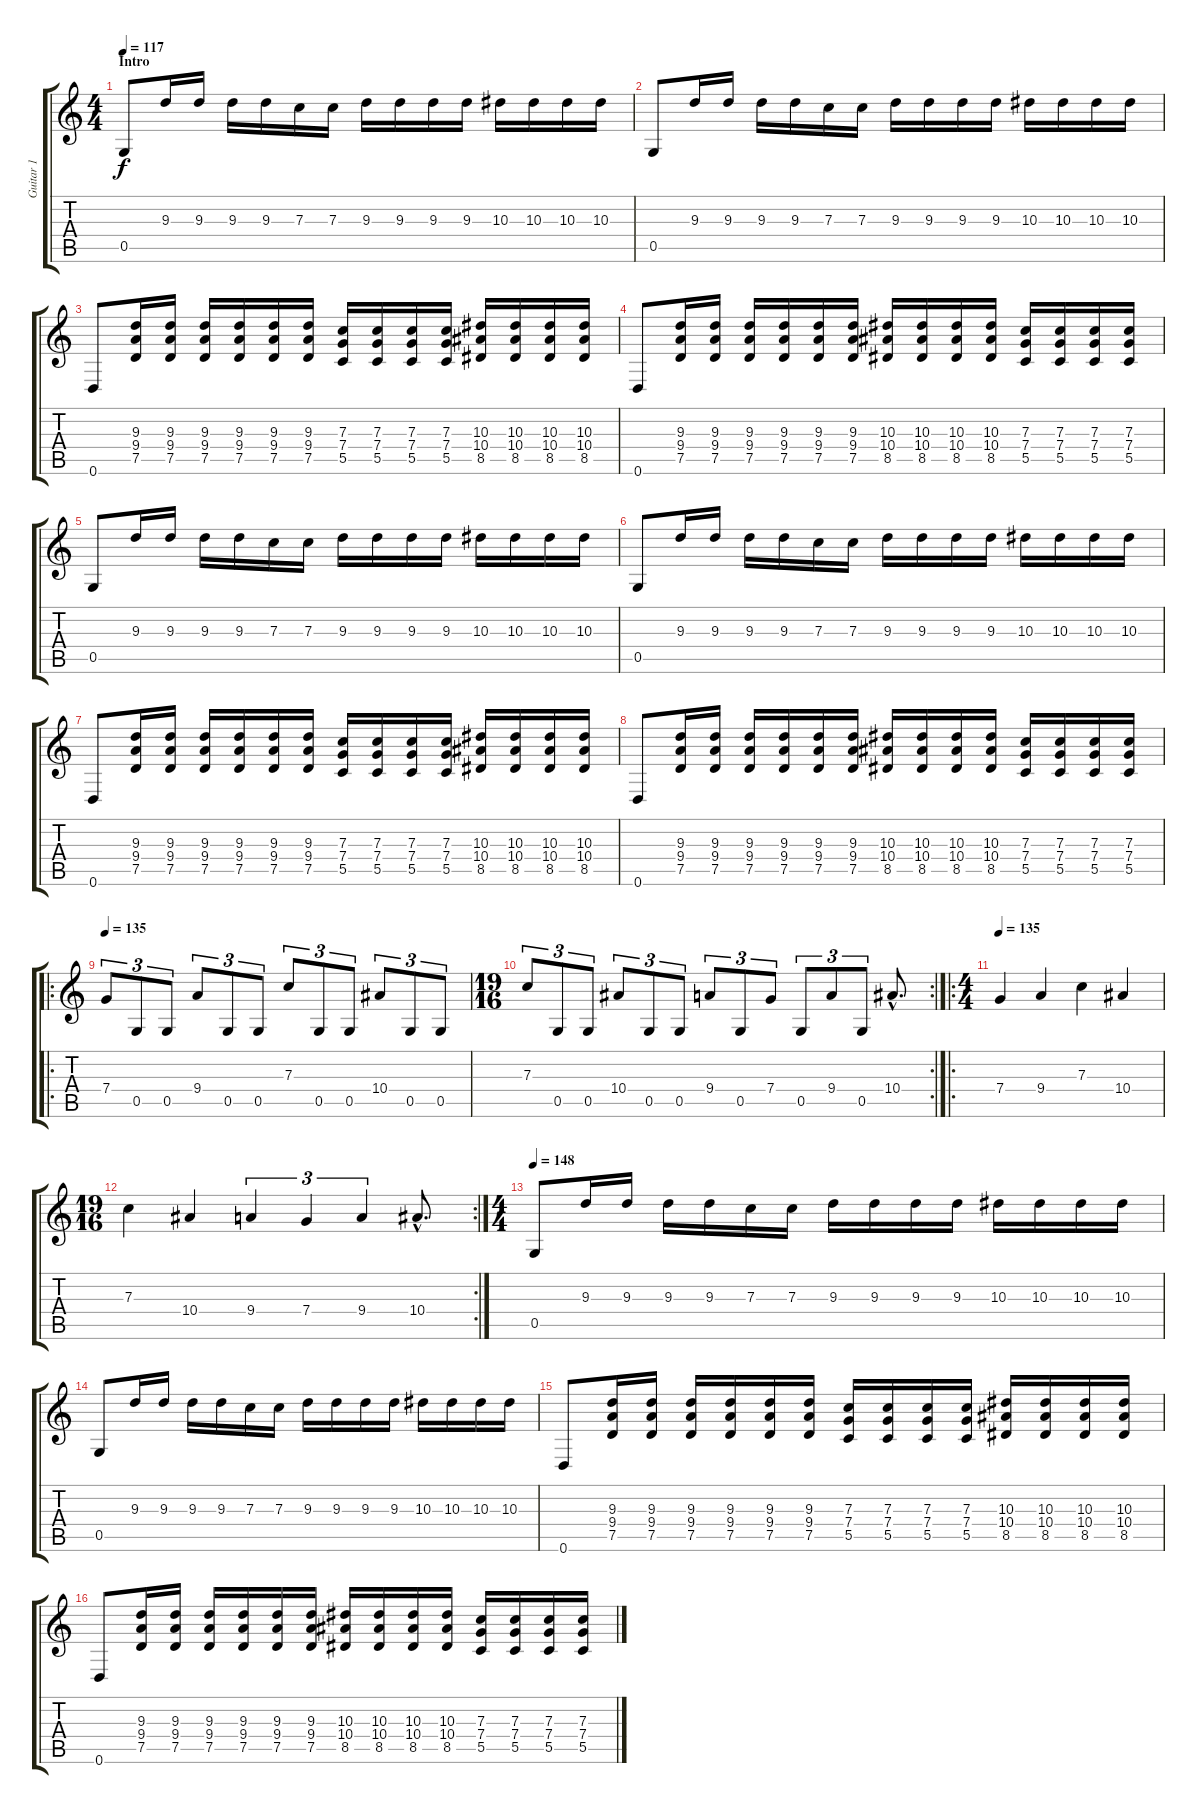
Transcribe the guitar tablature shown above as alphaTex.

\track ("Guitar 1" "Guitar 1") {instrument distortionguitar}
\staff {score tabs}
\tuning (D4 A3 F3 C3 G2 D2) {hide}
\ts (4 4)
\section ("" "Intro")
\tempo 117
\tempo 148
\tempo 117
\clef g2
\ks c
0.5.8{dy f volume 16 balance 16 instrument distortionguitar} 9.3.16 9.3.16 9.3.16 9.3.16 7.3.16 7.3.16 9.3.16 9.3.16 9.3.16 9.3.16 10.3.16 10.3.16 10.3.16 10.3.16 |
0.5.8 9.3.16 9.3.16 9.3.16 9.3.16 7.3.16 7.3.16 9.3.16 9.3.16 9.3.16 9.3.16 10.3.16 10.3.16 10.3.16 10.3.16 |
0.6.8 (9.3 9.4 7.5).16 (9.3 9.4 7.5).16 (9.3 9.4 7.5).16 (9.3 9.4 7.5).16 (9.3 9.4 7.5).16 (9.3 9.4 7.5).16 (7.3 7.4 5.5).16 (7.3 7.4 5.5).16 (7.3 7.4 5.5).16 (7.3 7.4 5.5).16 (10.3 10.4 8.5).16 (10.3 10.4 8.5).16 (10.3 10.4 8.5).16 (10.3 10.4 8.5).16 |
0.6.8 (9.3 9.4 7.5).16 (9.3 9.4 7.5).16 (9.3 9.4 7.5).16 (9.3 9.4 7.5).16 (9.3 9.4 7.5).16 (9.3 9.4 7.5).16 (10.3 10.4 8.5).16 (10.3 10.4 8.5).16 (10.3 10.4 8.5).16 (10.3 10.4 8.5).16 (7.3 7.4 5.5).16 (7.3 7.4 5.5).16 (7.3 7.4 5.5).16 (7.3 7.4 5.5).16 |
0.5.8 9.3.16 9.3.16 9.3.16 9.3.16 7.3.16 7.3.16 9.3.16 9.3.16 9.3.16 9.3.16 10.3.16 10.3.16 10.3.16 10.3.16 |
0.5.8 9.3.16 9.3.16 9.3.16 9.3.16 7.3.16 7.3.16 9.3.16 9.3.16 9.3.16 9.3.16 10.3.16 10.3.16 10.3.16 10.3.16 |
0.6.8 (9.3 9.4 7.5).16 (9.3 9.4 7.5).16 (9.3 9.4 7.5).16 (9.3 9.4 7.5).16 (9.3 9.4 7.5).16 (9.3 9.4 7.5).16 (7.3 7.4 5.5).16 (7.3 7.4 5.5).16 (7.3 7.4 5.5).16 (7.3 7.4 5.5).16 (10.3 10.4 8.5).16 (10.3 10.4 8.5).16 (10.3 10.4 8.5).16 (10.3 10.4 8.5).16 |
0.6.8 (9.3 9.4 7.5).16 (9.3 9.4 7.5).16 (9.3 9.4 7.5).16 (9.3 9.4 7.5).16 (9.3 9.4 7.5).16 (9.3 9.4 7.5).16 (10.3 10.4 8.5).16 (10.3 10.4 8.5).16 (10.3 10.4 8.5).16 (10.3 10.4 8.5).16 (7.3 7.4 5.5).16 (7.3 7.4 5.5).16 (7.3 7.4 5.5).16 (7.3 7.4 5.5).16 |
\ro
\tempo 135
7.4.8{tu (3 2)} 0.5.8{tu (3 2)} 0.5.8{tu (3 2)} 9.4.8{tu (3 2)} 0.5.8{tu (3 2)} 0.5.8{tu (3 2)} 7.3.8{tu (3 2)} 0.5.8{tu (3 2)} 0.5.8{tu (3 2)} 10.4.8{tu (3 2)} 0.5.8{tu (3 2)} 0.5.8{tu (3 2)} |
\rc 2
\ts (19 16)
7.3.8{tu (3 2)} 0.5.8{tu (3 2)} 0.5.8{tu (3 2)} 10.4.8{tu (3 2)} 0.5.8{tu (3 2)} 0.5.8{tu (3 2)} 9.4.8{tu (3 2)} 0.5.8{tu (3 2)} 7.4.8{tu (3 2)} 0.5.8{tu (3 2)} 9.4.8{tu (3 2)} 0.5.8{tu (3 2)} 10.4{hac}.8{d} |
\ro
\ts (4 4)
\tempo 135
7.4.4 9.4.4 7.3.4 10.4.4 |
\rc 2
\ts (19 16)
7.3.4 10.4.4 9.4.4{tu (3 2)} 7.4.4{tu (3 2)} 9.4.4{tu (3 2)} 10.4{hac}.8{d} |
\ts (4 4)
\tempo 148
0.5.8 9.3.16 9.3.16 9.3.16 9.3.16 7.3.16 7.3.16 9.3.16 9.3.16 9.3.16 9.3.16 10.3.16 10.3.16 10.3.16 10.3.16 |
0.5.8 9.3.16 9.3.16 9.3.16 9.3.16 7.3.16 7.3.16 9.3.16 9.3.16 9.3.16 9.3.16 10.3.16 10.3.16 10.3.16 10.3.16 |
0.6.8 (9.3 9.4 7.5).16 (9.3 9.4 7.5).16 (9.3 9.4 7.5).16 (9.3 9.4 7.5).16 (9.3 9.4 7.5).16 (9.3 9.4 7.5).16 (7.3 7.4 5.5).16 (7.3 7.4 5.5).16 (7.3 7.4 5.5).16 (7.3 7.4 5.5).16 (10.3 10.4 8.5).16 (10.3 10.4 8.5).16 (10.3 10.4 8.5).16 (10.3 10.4 8.5).16 |
0.6.8 (9.3 9.4 7.5).16 (9.3 9.4 7.5).16 (9.3 9.4 7.5).16 (9.3 9.4 7.5).16 (9.3 9.4 7.5).16 (9.3 9.4 7.5).16 (10.3 10.4 8.5).16 (10.3 10.4 8.5).16 (10.3 10.4 8.5).16 (10.3 10.4 8.5).16 (7.3 7.4 5.5).16 (7.3 7.4 5.5).16 (7.3 7.4 5.5).16 (7.3 7.4 5.5).16
